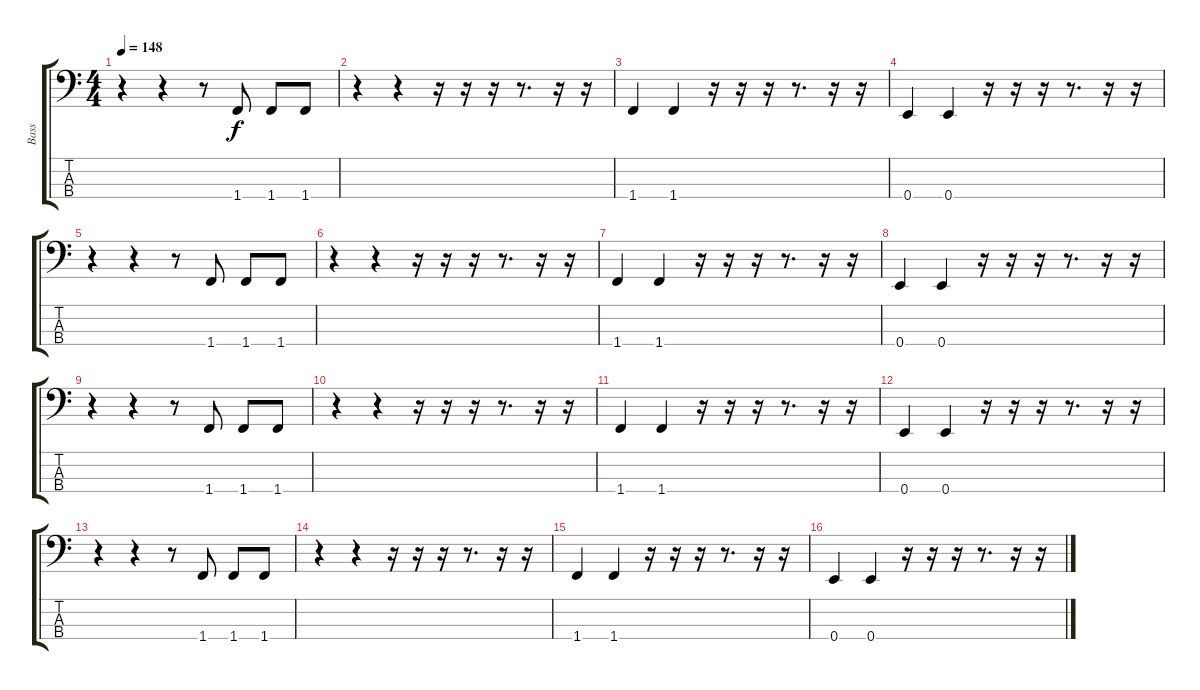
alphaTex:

\track ("Bass" "Bass") {instrument slapbass1}
\staff {score tabs}
\tuning (G2 D2 A1 E1) {hide}
\ts (4 4)
\tempo 148
\clef f4
\ks c
r.4{dy f} r.4 r.8 1.4.8 1.4.8 1.4.8 |
r.4 r.4 r.16 r.16 r.16 r.8{d} r.16 r.16 |
1.4.4 1.4.4 r.16 r.16 r.16 r.8{d} r.16 r.16 |
0.4.4 0.4.4 r.16 r.16 r.16 r.8{d} r.16 r.16 |
r.4 r.4 r.8 1.4.8 1.4.8 1.4.8 |
r.4 r.4 r.16 r.16 r.16 r.8{d} r.16 r.16 |
1.4.4 1.4.4 r.16 r.16 r.16 r.8{d} r.16 r.16 |
0.4.4 0.4.4 r.16 r.16 r.16 r.8{d} r.16 r.16 |
r.4 r.4 r.8 1.4.8 1.4.8 1.4.8 |
r.4 r.4 r.16 r.16 r.16 r.8{d} r.16 r.16 |
1.4.4 1.4.4 r.16 r.16 r.16 r.8{d} r.16 r.16 |
0.4.4 0.4.4 r.16 r.16 r.16 r.8{d} r.16 r.16 |
r.4 r.4 r.8 1.4.8 1.4.8 1.4.8 |
r.4 r.4 r.16 r.16 r.16 r.8{d} r.16 r.16 |
1.4.4 1.4.4 r.16 r.16 r.16 r.8{d} r.16 r.16 |
0.4.4 0.4.4 r.16 r.16 r.16 r.8{d} r.16 r.16
